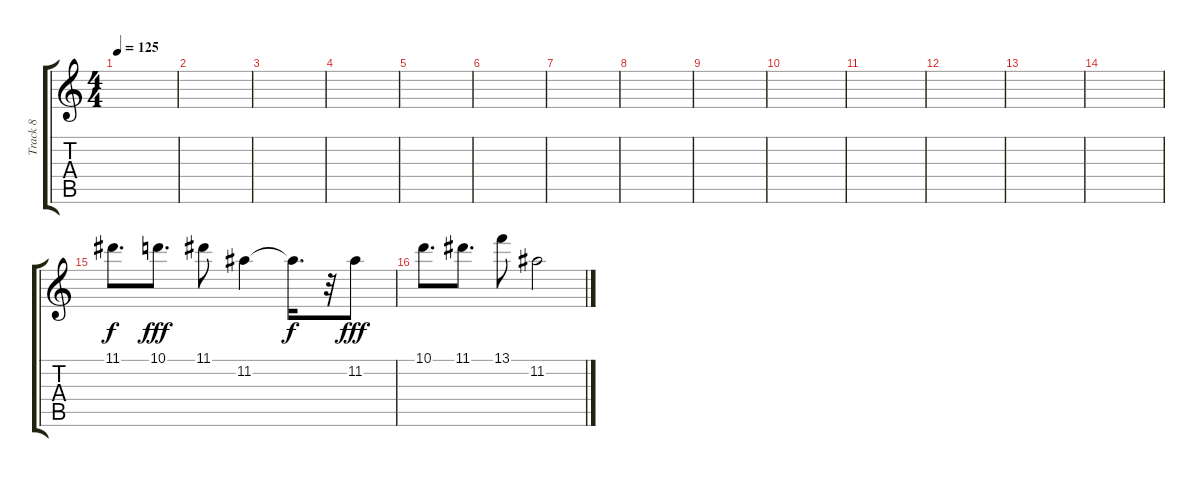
\track ("Track 8" "Track 8") {instrument distortionguitar}
\staff {score tabs}
\tuning (E4 B3 G3 D3 A2 E2) {hide}
\ts (4 4)
\tempo 125
\clef g2
\ks c
|
|
|
|
|
|
|
|
|
|
|
|
|
|
11.1.8{d} 10.1.8{d dy fff} 11.1.8 11.2.4 11.2{t}.16{d dy f} r.32 11.2.8{dy fff} |
10.1.8{d} 11.1.8{d} 13.1.8 11.2.2
